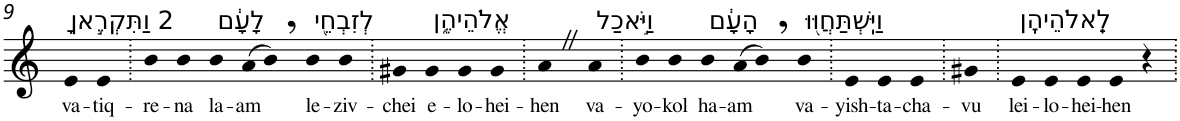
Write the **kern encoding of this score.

**kern	**text
*part1	*part1
*staff1	*staff1
*I"Piano	*
*I'Pno	*
!!LO:PB:g=z
*clefG2	*
*k[]	*
=9	=9
!LO:TX:a:t=2 וַתִּקְרֶ֣אןָ	!
!	!LO:LY:b
4e	va-
!	!LO:LY:b
4e	-tiq-
=10.	=10.
!	!LO:LY:b
4b	-re-
!	!LO:LY:b
4b	-na
!LO:TX:a:t=לָעָ֔ם	!
!	!LO:LY:b
4b	la-
!	!LO:LY:b
(>8a	-am
8b,)	.
!LO:TX:a:t=לְזִבְחֵ֖י	!
!	!LO:LY:b
4b	le-
!	!LO:LY:b
4b	-ziv-
=11.	=11.
!	!LO:LY:b
4g#X	-chei
!LO:TX:a:t=אֱלֹהֵיהֶ֑ן	!
!	!LO:LY:b
4g#	e-
!	!LO:LY:b
4g#	-lo-
!	!LO:LY:b
4g#	-hei-
=12.	=12.
!	!LO:LY:b
4aZ	-hen
!LO:TX:a:t=וַיֹּ֣אכַל	!
!	!LO:LY:b
4a	va-
=13.	=13.
!	!LO:LY:b
4b	-yo-
!	!LO:LY:b
4b	-kol
!LO:TX:a:t=הָעָ֔ם	!
!	!LO:LY:b
4b	ha-
!	!LO:LY:b
(>8a	-am
8b,)	.
!LO:TX:a:t=וַיִּֽשְׁתַּחֲוּ֖וּ	!
!	!LO:LY:b
4b	va-
=14.	=14.
!	!LO:LY:b
4e	-yish-
!	!LO:LY:b
4e	-ta-
!	!LO:LY:b
4e	-cha-
=15.	=15.
!	!LO:LY:b
4g#X	-vu
=16.	=16.
!LO:TX:a:t=לֵֽאלֹהֵיהֶֽן	!
!	!LO:LY:b
4e	lei-
!	!LO:LY:b
4e	-lo-
!	!LO:LY:b
4e	-hei-
!	!LO:LY:b
4e	-hen
4r	.
=.	=.
*-	*-
